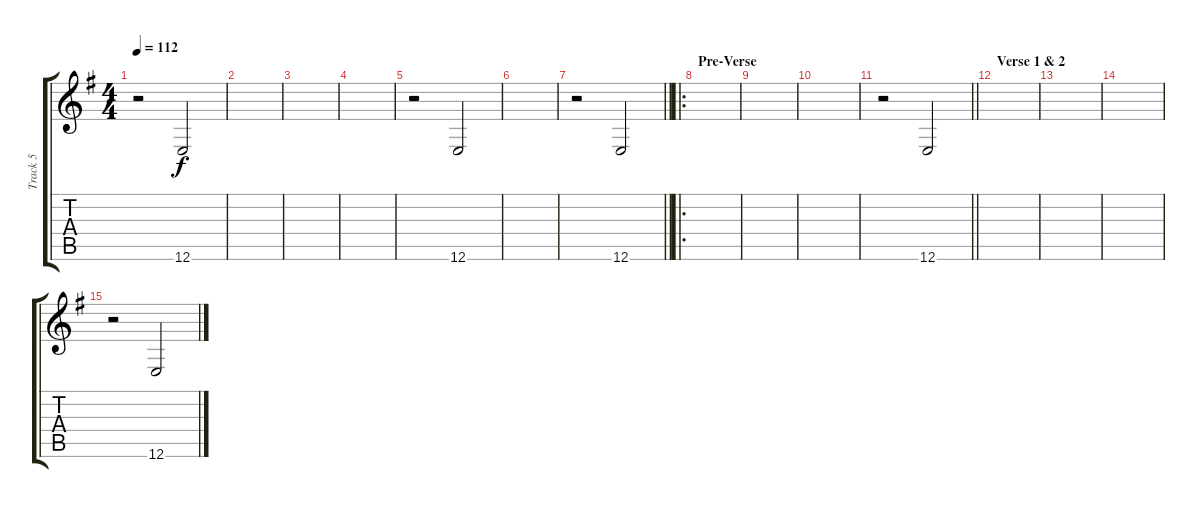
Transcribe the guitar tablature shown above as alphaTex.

\track ("Track 5" "Track 5") {instrument reversecymbal}
\staff {score tabs}
\tuning (E4 B3 G3 D3 A2 E2) {hide}
\ts (4 4)
\tempo 112
\clef g2
\ks g
r.2{dy f} 12.6.2 |
|
|
|
r.2 12.6.2 |
|
\barLineRight lightlight
r.2 12.6.2 |
\ro
\section ("" "Pre-Verse")
|
|
|
\barLineRight lightlight
r.2 12.6.2 |
\section ("" "Verse 1 & 2")
|
|
|
r.2 12.6.2
